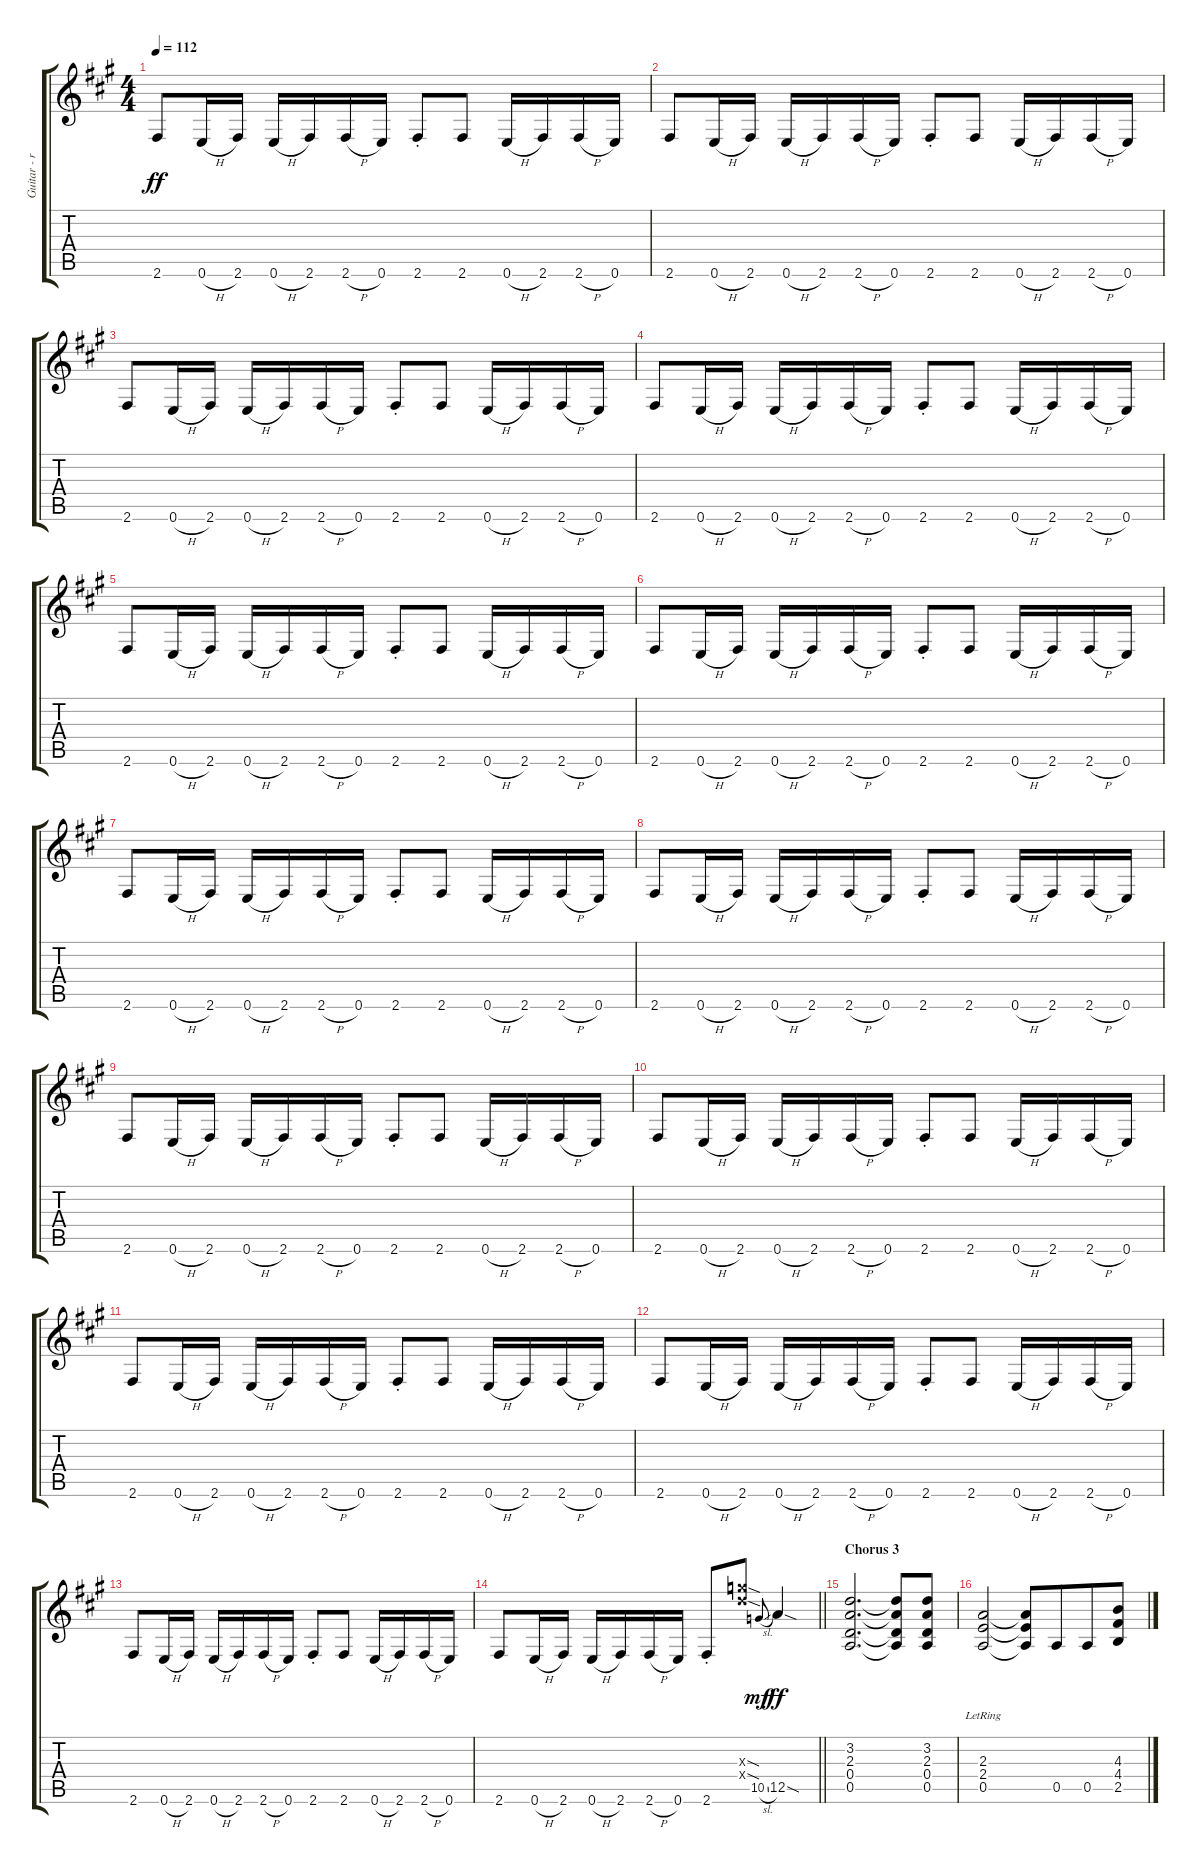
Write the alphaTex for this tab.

\track ("Guitar - rhythm right - Slash" "Guitar - r") {instrument distortionguitar}
\staff {score tabs}
\tuning (E4 B3 G3 D3 A2 E2) {hide}
\ts (4 4)
\tempo 112
\clef g2
\ks f#minor
2.6.8{dy ff} 0.6{h}.16 2.6.16 0.6{h}.16 2.6.16 2.6{h}.16 0.6.16 2.6{st}.8 2.6.8 0.6{h}.16 2.6.16 2.6{h}.16 0.6.16 |
2.6.8 0.6{h}.16 2.6.16 0.6{h}.16 2.6.16 2.6{h}.16 0.6.16 2.6{st}.8 2.6.8 0.6{h}.16 2.6.16 2.6{h}.16 0.6.16 |
2.6.8 0.6{h}.16 2.6.16 0.6{h}.16 2.6.16 2.6{h}.16 0.6.16 2.6{st}.8 2.6.8 0.6{h}.16 2.6.16 2.6{h}.16 0.6.16 |
2.6.8 0.6{h}.16 2.6.16 0.6{h}.16 2.6.16 2.6{h}.16 0.6.16 2.6{st}.8 2.6.8 0.6{h}.16 2.6.16 2.6{h}.16 0.6.16 |
2.6.8 0.6{h}.16 2.6.16 0.6{h}.16 2.6.16 2.6{h}.16 0.6.16 2.6{st}.8 2.6.8 0.6{h}.16 2.6.16 2.6{h}.16 0.6.16 |
2.6.8 0.6{h}.16 2.6.16 0.6{h}.16 2.6.16 2.6{h}.16 0.6.16 2.6{st}.8 2.6.8 0.6{h}.16 2.6.16 2.6{h}.16 0.6.16 |
2.6.8 0.6{h}.16 2.6.16 0.6{h}.16 2.6.16 2.6{h}.16 0.6.16 2.6{st}.8 2.6.8 0.6{h}.16 2.6.16 2.6{h}.16 0.6.16 |
2.6.8 0.6{h}.16 2.6.16 0.6{h}.16 2.6.16 2.6{h}.16 0.6.16 2.6{st}.8 2.6.8 0.6{h}.16 2.6.16 2.6{h}.16 0.6.16 |
2.6.8 0.6{h}.16 2.6.16 0.6{h}.16 2.6.16 2.6{h}.16 0.6.16 2.6{st}.8 2.6.8 0.6{h}.16 2.6.16 2.6{h}.16 0.6.16 |
2.6.8 0.6{h}.16 2.6.16 0.6{h}.16 2.6.16 2.6{h}.16 0.6.16 2.6{st}.8 2.6.8 0.6{h}.16 2.6.16 2.6{h}.16 0.6.16 |
2.6.8 0.6{h}.16 2.6.16 0.6{h}.16 2.6.16 2.6{h}.16 0.6.16 2.6{st}.8 2.6.8 0.6{h}.16 2.6.16 2.6{h}.16 0.6.16 |
2.6.8 0.6{h}.16 2.6.16 0.6{h}.16 2.6.16 2.6{h}.16 0.6.16 2.6{st}.8 2.6.8 0.6{h}.16 2.6.16 2.6{h}.16 0.6.16 |
2.6.8 0.6{h}.16 2.6.16 0.6{h}.16 2.6.16 2.6{h}.16 0.6.16 2.6{st}.8 2.6.8 0.6{h}.16 2.6.16 2.6{h}.16 0.6.16 |
\barLineRight lightlight
2.6.8 0.6{h}.16 2.6.16 0.6{h}.16 2.6.16 2.6{h}.16 0.6.16 2.6{st}.8 (12.3{sod x} 12.4{sod x}).8 10.5{sl}.8{gr onbeat dy mf} 12.5{sod}.4{dy ff} |
\section ("" "Chorus 3")
(3.2 2.3 0.4 0.5).2{d volume 7} (3.2{t} 2.3{t} 0.4{t} 0.5{t}).8 (3.2 2.3 0.4 0.5).8 |
(2.3{lr} 2.4{lr} 0.5{lr}).2 (2.3{t} 2.4{t} 0.5{t}).8 0.5.8{beam merge} 0.5.8 (4.3 4.4 2.5).8
